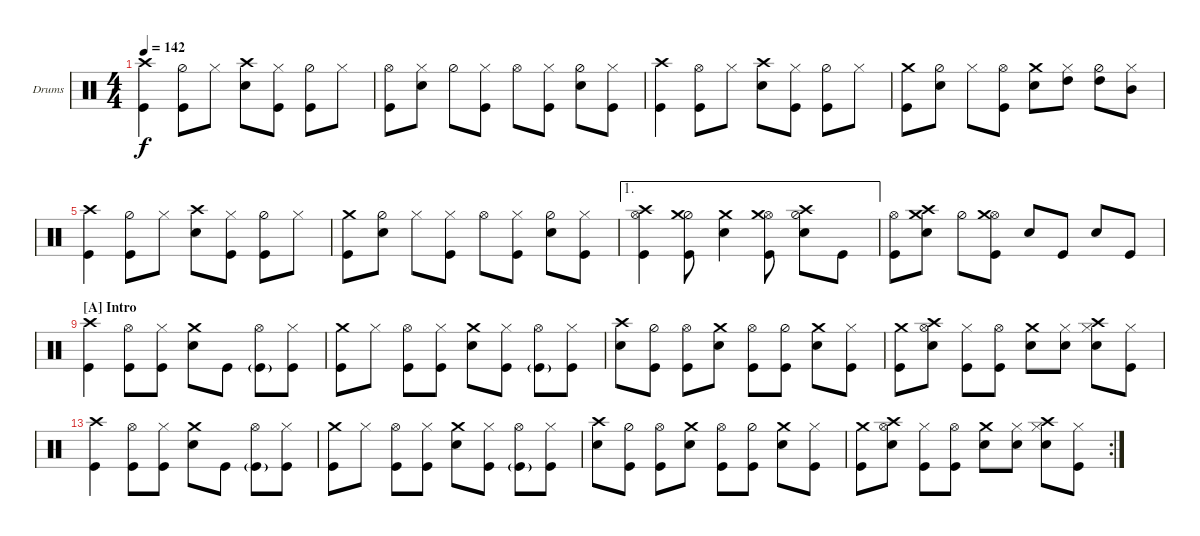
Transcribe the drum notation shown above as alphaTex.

\bracketExtendMode nobrackets
\firstSystemTrackNameOrientation horizontal
\otherSystemsTrackNameOrientation horizontal
\defaultBarNumberDisplay FirstOfSystem
\track ("Drumkit" "Drums") {instrument percussion}
\staff {score}
\articulation defaults
\ts (4 4)
\tempo 142
\clef neutral
\ks c
("Kick (hit)" "Crash high (hit)").4{dy f} ("Hi-Hat (half)" "Kick (hit)").8 "Hi-Hat (closed)".8 ("Snare (hit) 2" "Crash high (hit)").8 ("Kick (hit)" "Hi-Hat (closed)").8 ("Hi-Hat (half)" "Kick (hit)").8 "Hi-Hat (closed)".8 |
("Kick (hit)" "Hi-Hat (open)").8 ("Hi-Hat (closed)" "Snare (hit) 2").8 "Hi-Hat (half)".8 ("Hi-Hat (closed)" "Kick (hit)").8 "Hi-Hat (open)".8 ("Kick (hit)" "Hi-Hat (closed)").8 ("Snare (hit) 2" "Hi-Hat (half)").8 ("Hi-Hat (closed)" "Kick (hit)").8 |
("Crash high (hit)" "Kick (hit)").4 ("Hi-Hat (open)" "Kick (hit)").8 "Hi-Hat (closed)".8 ("Snare (hit) 2" "Crash high (hit)").8 ("Kick (hit)" "Hi-Hat (closed)").8 ("Hi-Hat (half)" "Kick (hit)").8 "Hi-Hat (closed)".8 |
("Kick (hit)" "Crash medium (hit)").8 ("Hi-Hat (half)" "Snare (hit) 2").8 "Hi-Hat (closed)".8 ("Hi-Hat (open)" "Kick (hit)").8 ("Snare (hit) 2" "Crash medium (hit)").8 ("High Tom (hit)" "Hi-Hat (closed)").8 ("High Tom (hit)" "Hi-Hat (half)").8 ("Hi-Hat (closed)" "Mid Tom (hit)").8 |
("Crash high (hit)" "Kick (hit)").4 ("Hi-Hat (half)" "Kick (hit)").8 "Hi-Hat (closed)".8 ("Crash high (hit)" "Snare (hit) 2").8 ("Hi-Hat (closed)" "Kick (hit)").8 ("Hi-Hat (half)" "Kick (hit)").8 "Hi-Hat (closed)".8 |
("Kick (hit)" "Crash medium (hit)").8 ("Hi-Hat (half)" "Snare (hit) 2").8 "Hi-Hat (closed)".8 ("Hi-Hat (closed)" "Kick (hit)").8 "Hi-Hat (open)".8 ("Kick (hit)" "Hi-Hat (closed)").8 ("Snare (hit) 2" "Hi-Hat (half)").8 ("Hi-Hat (closed)" "Kick (hit)").8 |
\ae 1
("Crash high (hit)" "Kick (hit)" "Hi-Hat (open)").4 ("Hi-Hat (half)" "Kick (hit)" "Crash medium (hit)").8 ("Snare (hit) 2" "Crash medium (hit)").4 ("Hi-Hat (open)" "Kick (hit)" "Crash medium (hit)").8 ("Crash high (hit)" "Snare (hit) 2" "Hi-Hat (half)").8 "Kick (hit)".8 |
("Kick (hit)" "Hi-Hat (open)").8 ("Crash high (hit)" "Snare (hit) 2" "Crash medium (hit)").8 "Hi-Hat (half)".8 ("Hi-Hat (open)" "Kick (hit)" "Crash medium (hit)").8 "Snare (hit) 2".8 "Kick (hit)".8 "Snare (hit) 2".8 "Kick (hit)".8 |
\section ("A" "Intro")
("Kick (hit)" "Crash high (hit)").4 ("Hi-Hat (open)" "Kick (hit)").8 ("Hi-Hat (closed)" "Kick (hit)").8 ("Snare (hit) 2" "Crash medium (hit)").8 "Kick (hit)".8 ("Hi-Hat (open)" "Kick (hit)"{g}).8 ("Hi-Hat (closed)" "Kick (hit)").8 |
("Kick (hit)" "Crash medium (hit)").8 "Hi-Hat (closed)".8 ("Kick (hit)" "Hi-Hat (open)").8 ("Hi-Hat (closed)" "Kick (hit)").8 ("Snare (hit) 2" "Crash medium (hit)").8 ("Kick (hit)" "Hi-Hat (closed)").8 ("Hi-Hat (open)" "Kick (hit)"{g}).8 ("Hi-Hat (closed)" "Kick (hit)").8 |
("Snare (hit) 2" "Crash high (hit)").8 ("Hi-Hat (half)" "Kick (hit)").8 ("Hi-Hat (open)" "Kick (hit)").8 ("Snare (hit) 2" "Crash medium (hit)").8 ("Hi-Hat (open)" "Kick (hit)").8 ("Hi-Hat (half)" "Kick (hit)").8 ("Snare (hit) 2" "Crash medium (hit)").8 ("Hi-Hat (closed)" "Kick (hit)").8 |
("Kick (hit)" "Crash medium (hit)").8 ("Snare (hit) 2" "Hi-Hat (open)" "Crash high (hit)").8 ("Hi-Hat (closed)" "Kick (hit)").8 ("Hi-Hat (open)" "Kick (hit)").8 ("Snare (hit) 2" "Crash medium (hit)").8 ("Hi-Hat (closed)" "Snare (hit) 2").8 ("Hi-Hat (closed)" "Snare (hit) 2" "Crash high (hit)").8 ("Hi-Hat (closed)" "Kick (hit)").8 |
("Kick (hit)" "Crash high (hit)").4 ("Hi-Hat (open)" "Kick (hit)").8 ("Hi-Hat (closed)" "Kick (hit)").8 ("Snare (hit) 2" "Crash medium (hit)").8 "Kick (hit)".8 ("Hi-Hat (open)" "Kick (hit)"{g}).8 ("Hi-Hat (closed)" "Kick (hit)").8 |
("Kick (hit)" "Crash medium (hit)").8 "Hi-Hat (closed)".8 ("Kick (hit)" "Hi-Hat (open)").8 ("Hi-Hat (closed)" "Kick (hit)").8 ("Snare (hit) 2" "Crash medium (hit)").8 ("Kick (hit)" "Hi-Hat (closed)").8 ("Hi-Hat (open)" "Kick (hit)"{g}).8 ("Hi-Hat (closed)" "Kick (hit)").8 |
("Snare (hit) 2" "Crash high (hit)").8 ("Hi-Hat (half)" "Kick (hit)").8 ("Hi-Hat (open)" "Kick (hit)").8 ("Snare (hit) 2" "Crash medium (hit)").8 ("Hi-Hat (open)" "Kick (hit)").8 ("Hi-Hat (half)" "Kick (hit)").8 ("Snare (hit) 2" "Crash medium (hit)").8 ("Hi-Hat (closed)" "Kick (hit)").8 |
\rc 2
("Kick (hit)" "Crash medium (hit)").8 ("Snare (hit) 2" "Hi-Hat (open)" "Crash high (hit)").8 ("Hi-Hat (closed)" "Kick (hit)").8 ("Hi-Hat (open)" "Kick (hit)").8 ("Snare (hit) 2" "Crash medium (hit)").8 ("Hi-Hat (closed)" "Snare (hit) 2").8 ("Hi-Hat (closed)" "Snare (hit) 2" "Crash high (hit)").8 ("Hi-Hat (closed)" "Kick (hit)").8
